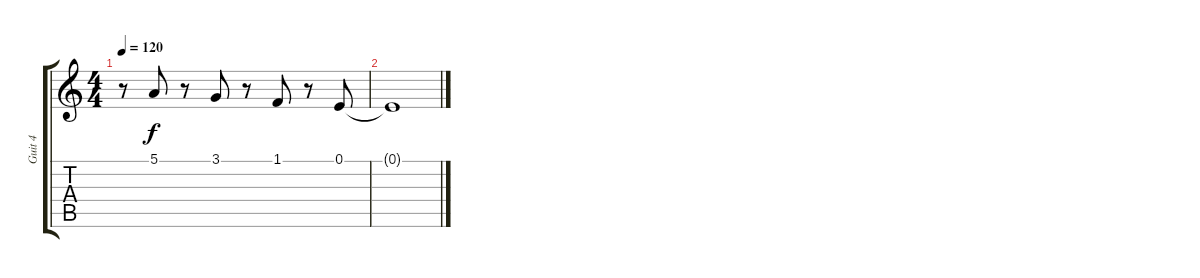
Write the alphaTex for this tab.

\track ("Guit 4" "Guit 4") {instrument acousticgrandpiano}
\staff {score tabs}
\tuning (E4 B3 G3 D3 A2 E2) {hide}
\ts (4 4)
\tempo 120
\clef g2
\ks c
r.8{dy f} 5.1.8 r.8 3.1.8 r.8 1.1.8 r.8 0.1.8 |
0.1{t}.1
